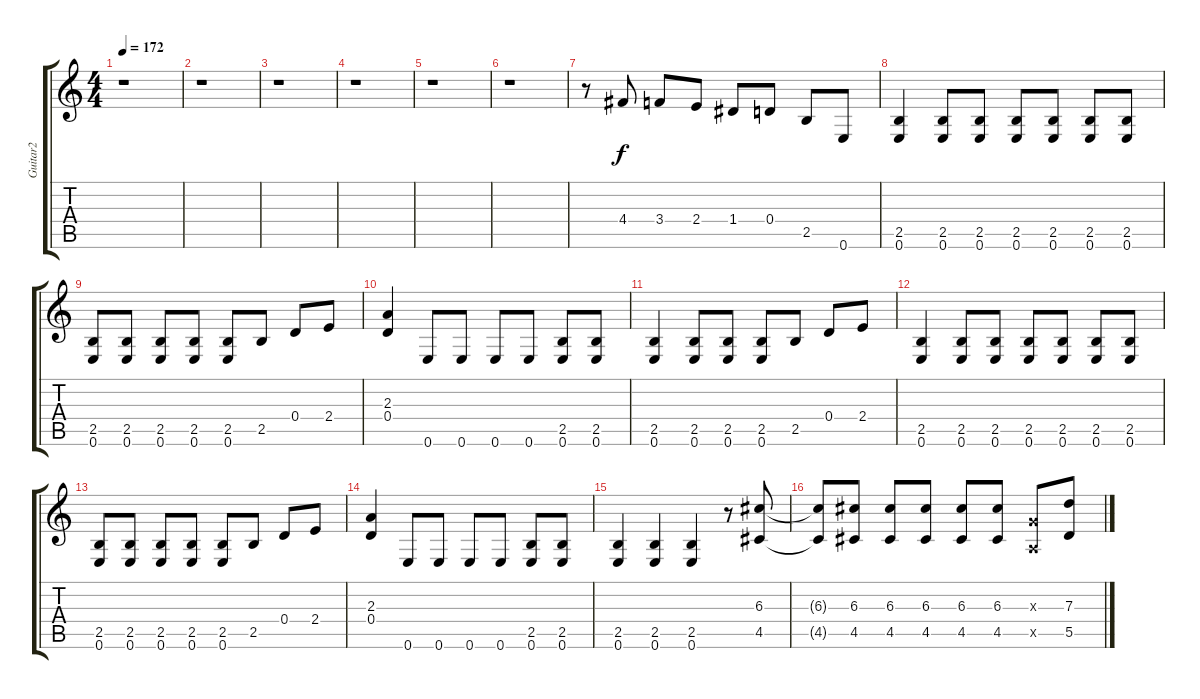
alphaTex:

\track ("Guitar2" "Guitar2") {instrument overdrivenguitar}
\staff {score tabs}
\tuning (E4 B3 G3 D3 A2 E2) {hide}
\ts (4 4)
\tempo 172
\clef g2
\ks c
r.1{dy f} |
r.1 |
r.1 |
r.1 |
r.1 |
r.1 |
r.8 4.4.8 3.4.8 2.4.8 1.4.8 0.4.8 2.5.8 0.6.8 |
(2.5 0.6).4 (2.5 0.6).8 (2.5 0.6).8 (2.5 0.6).8 (2.5 0.6).8 (2.5 0.6).8 (2.5 0.6).8 |
(2.5 0.6).8 (2.5 0.6).8 (2.5 0.6).8 (2.5 0.6).8 (2.5 0.6).8 2.5.8 0.4.8 2.4.8 |
(2.3 0.4).4 0.6.8 0.6.8 0.6.8 0.6.8 (2.5 0.6).8 (2.5 0.6).8 |
(2.5 0.6).4 (2.5 0.6).8 (2.5 0.6).8 (2.5 0.6).8 2.5.8 0.4.8 2.4.8 |
(2.5 0.6).4 (2.5 0.6).8 (2.5 0.6).8 (2.5 0.6).8 (2.5 0.6).8 (2.5 0.6).8 (2.5 0.6).8 |
(2.5 0.6).8 (2.5 0.6).8 (2.5 0.6).8 (2.5 0.6).8 (2.5 0.6).8 2.5.8 0.4.8 2.4.8 |
(2.3 0.4).4 0.6.8 0.6.8 0.6.8 0.6.8 (2.5 0.6).8 (2.5 0.6).8 |
(2.5 0.6).4 (2.5 0.6).4 (2.5 0.6).4 r.8 (6.3 4.5).8 |
(6.3{t} 4.5{t}).8 (6.3 4.5).8 (6.3 4.5).8 (6.3 4.5).8 (6.3 4.5).8 (6.3 4.5).8 (0.3{x} 0.5{x}).8 (7.3 5.5).8
